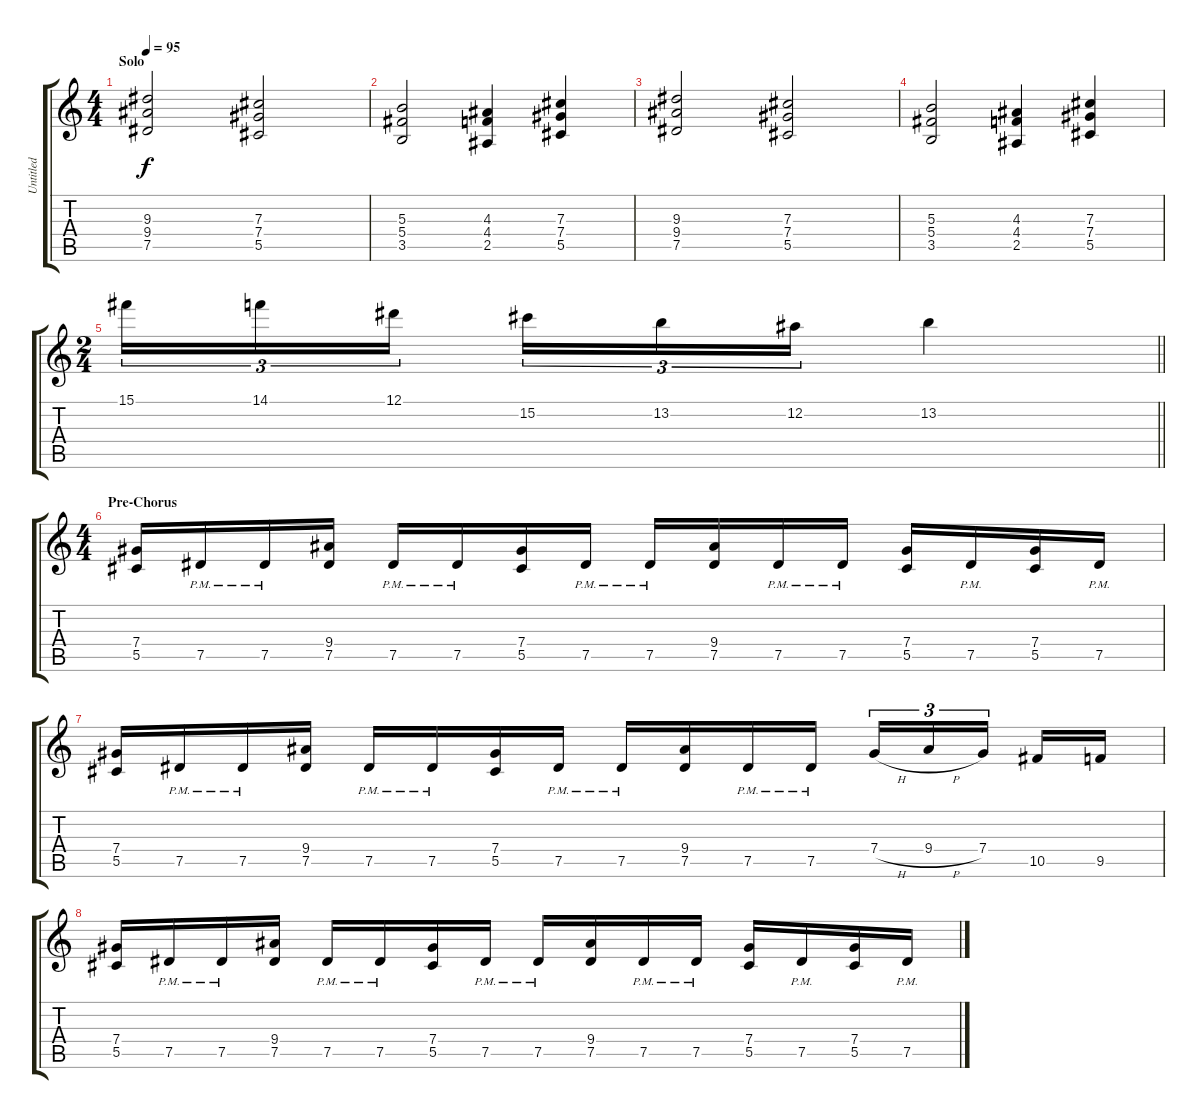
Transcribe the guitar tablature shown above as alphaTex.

\track ("Untitled" "Untitled") {instrument distortionguitar}
\staff {score tabs}
\tuning (Eb4 Bb3 Gb3 Db3 Ab2 Db2) {hide}
\ts (4 4)
\section ("" "Solo")
\tempo 95
\clef g2
\ks c
(9.3 9.4 7.5).2{dy f} (7.3 7.4 5.5).2 |
(5.3 5.4 3.5).2 (4.3 4.4 2.5).4 (7.3 7.4 5.5).4 |
(9.3 9.4 7.5).2 (7.3 7.4 5.5).2 |
(5.3 5.4 3.5).2 (4.3 4.4 2.5).4 (7.3 7.4 5.5).4 |
\ts (2 4)
\barLineRight lightlight
15.1.16{tu (3 2)} 14.1.16{tu (3 2)} 12.1.16{tu (3 2) beam splitsecondary} 15.2.16{tu (3 2)} 13.2.16{tu (3 2)} 12.2.16{tu (3 2)} 13.2.4 |
\ts (4 4)
\section ("" "Pre-Chorus")
(7.4 5.5).16 7.5{pm}.16 7.5{pm}.16 (9.4 7.5).16 7.5{pm}.16 7.5{pm}.16 (7.4 5.5).16 7.5{pm}.16 7.5{pm}.16 (9.4 7.5).16 7.5{pm}.16 7.5{pm}.16 (7.4 5.5).16 7.5{pm}.16 (7.4 5.5).16 7.5{pm}.16 |
(7.4 5.5).16 7.5{pm}.16 7.5{pm}.16 (9.4 7.5).16 7.5{pm}.16 7.5{pm}.16 (7.4 5.5).16 7.5{pm}.16 7.5{pm}.16 (9.4 7.5).16 7.5{pm}.16 7.5{pm}.16 7.4{h}.16{tu (3 2)} 9.4{h}.16{tu (3 2)} 7.4.16{tu (3 2) beam splitsecondary} 10.5.16 9.5.16 |
(7.4 5.5).16 7.5{pm}.16 7.5{pm}.16 (9.4 7.5).16 7.5{pm}.16 7.5{pm}.16 (7.4 5.5).16 7.5{pm}.16 7.5{pm}.16 (9.4 7.5).16 7.5{pm}.16 7.5{pm}.16 (7.4 5.5).16 7.5{pm}.16 (7.4 5.5).16 7.5{pm}.16
